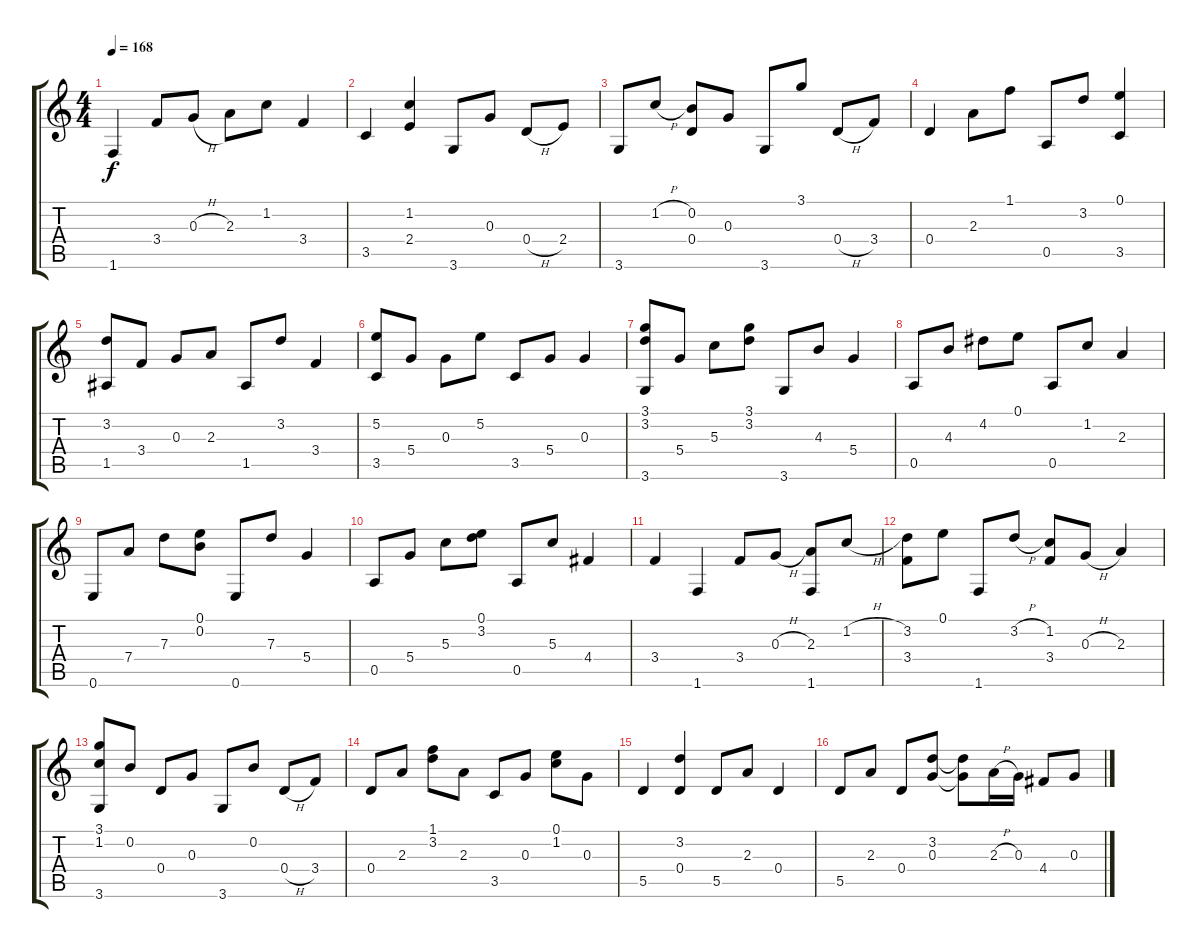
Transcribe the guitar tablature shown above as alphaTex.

\track "" {instrument acousticguitarnylon}
\staff {score tabs}
\tuning (E4 B3 G3 D3 A2 E2) {hide}
\ts (4 4)
\tempo 168
\clef g2
\ks c
1.6.4{dy f} 3.4.8 0.3{h}.8 2.3.8 1.2.8 3.4.4 |
3.5.4 (1.2 2.4).4 3.6.8 0.3.8 0.4{h}.8 2.4.8 |
3.6.8 1.2{h}.8 (0.2 0.4).8 0.3.8 3.6.8 3.1.8 0.4{h}.8 3.4.8 |
0.4.4 2.3.8 1.1.8 0.5.8 3.2.8 (0.1 3.5).4 |
(3.2 1.5).8 3.4.8 0.3.8 2.3.8 1.5.8 3.2.8 3.4.4 |
(5.2 3.5).8 5.4.8 0.3.8 5.2.8 3.5.8 5.4.8 0.3.4 |
(3.1 3.2 3.6).8 5.4.8 5.3.8 (3.1 3.2).8 3.6.8 4.3.8 5.4.4 |
0.5.8 4.3.8 4.2.8 0.1.8 0.5.8 1.2.8 2.3.4 |
0.6.8 7.4.8 7.3.8 (0.1 0.2).8 0.6.8 7.3.8 5.4.4 |
0.5.8 5.4.8 5.3.8 (0.1 3.2).8 0.5.8 5.3.8 4.4.4 |
3.4.4 1.6.4 3.4.8 0.3{h}.8 (2.3 1.6).8 1.2{h}.8 |
(3.2 3.4).8 0.1.8 1.6.8 3.2{h}.8 (1.2 3.4).8 0.3{h}.8 2.3.4 |
(3.1 1.2 3.6).8 0.2.8 0.4.8 0.3.8 3.6.8 0.2.8 0.4{h}.8 3.4.8 |
0.4.8 2.3.8 (1.1 3.2).8 2.3.8 3.5.8 0.3.8 (0.1 1.2).8 0.3.8 |
5.5.4 (3.2 0.4).4 5.5.8 2.3.8 0.4.4 |
5.5.8 2.3.8 0.4.8 (3.2 0.3).8 (3.2{t} 0.3{t}).8 2.3{h}.16 0.3.16 4.4.8 0.3.8
